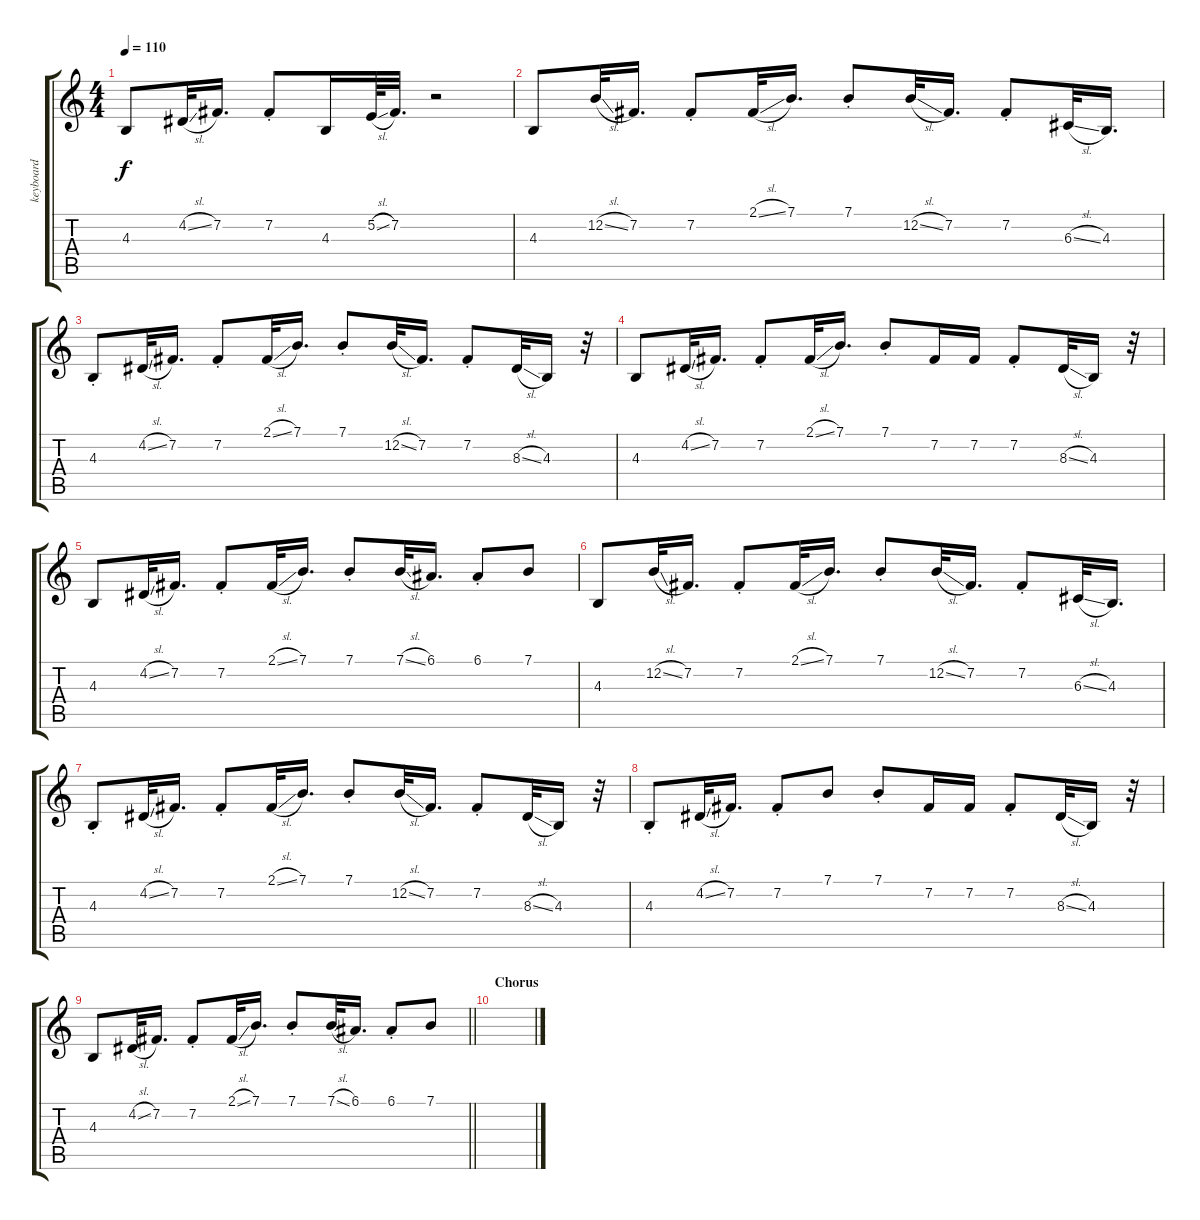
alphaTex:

\track ("keyboard" "keyboard") {instrument pad3polysynth}
\staff {score tabs}
\tuning (E4 B3 G3 D3 A2 E2) {hide}
\ts (4 4)
\tempo 110
\clef g2
\ks c
4.3.8{dy f} 4.2{sl}.32 7.2.16{d} 7.2{st}.8 4.3.16 5.2{sl}.64 7.2.32{d} r.2 |
4.3.8 12.2{sl}.32 7.2.16{d} 7.2{st}.8 2.1{sl}.32 7.1.16{d} 7.1{st}.8 12.2{sl}.32 7.2.16{d} 7.2{st}.8 6.3{sl}.32 4.3.16{d} |
4.3{st}.8{instrument pad3polysynth} 4.2{sl}.32 7.2.16{d} 7.2{st}.8 2.1{sl}.32 7.1.16{d} 7.1{st}.8 12.2{sl}.32 7.2.16{d} 7.2{st}.8 8.3{sl}.32 4.3.16 r.32 |
4.3.8 4.2{sl}.32 7.2.16{d} 7.2{st}.8 2.1{sl}.32 7.1.16{d} 7.1{st}.8 7.2.16 7.2.16 7.2{st}.8 8.3{sl}.32 4.3.16 r.32 |
4.3.8 4.2{sl}.32 7.2.16{d} 7.2{st}.8 2.1{sl}.32 7.1.16{d} 7.1{st}.8 7.1{sl}.32 6.1.16{d} 6.1{st}.8 7.1.8 |
4.3.8 12.2{sl}.32 7.2.16{d} 7.2{st}.8 2.1{sl}.32 7.1.16{d} 7.1{st}.8 12.2{sl}.32 7.2.16{d} 7.2{st}.8 6.3{sl}.32 4.3.16{d} |
4.3{st}.8{instrument pad3polysynth} 4.2{sl}.32 7.2.16{d} 7.2{st}.8 2.1{sl}.32 7.1.16{d} 7.1{st}.8 12.2{sl}.32 7.2.16{d} 7.2{st}.8 8.3{sl}.32 4.3.16 r.32 |
4.3{st}.8{instrument pad3polysynth} 4.2{sl}.32 7.2.16{d} 7.2{st}.8 7.1.8 7.1{st}.8 7.2.16 7.2.16 7.2{st}.8 8.3{sl}.32 4.3.16 r.32 |
\barLineRight lightlight
4.3.8 4.2{sl}.32 7.2.16{d} 7.2{st}.8 2.1{sl}.32 7.1.16{d} 7.1{st}.8 7.1{sl}.32 6.1.16{d} 6.1{st}.8 7.1.8 |
\section ("" "Chorus")
